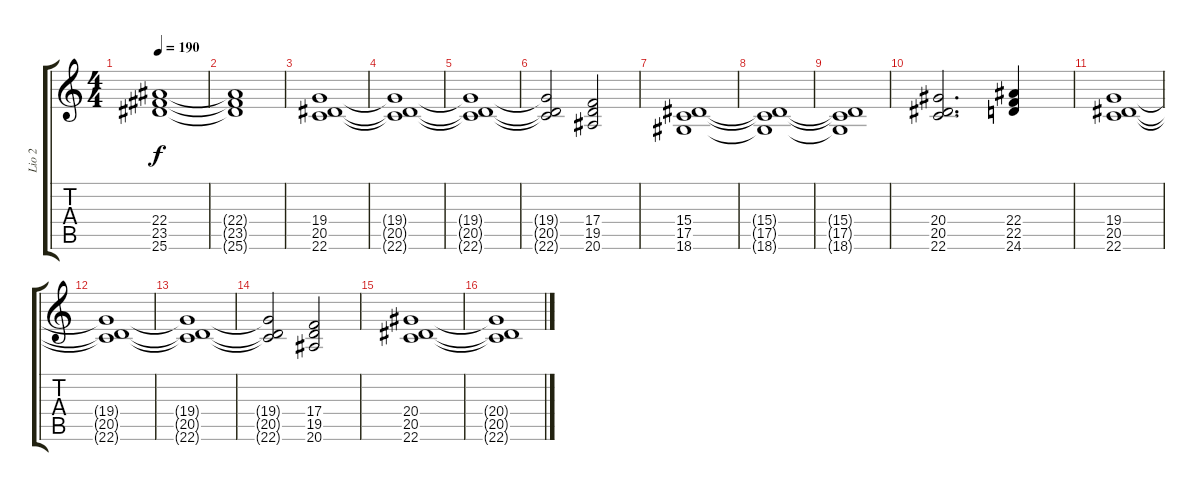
\track ("Lio 2" "Lio 2") {instrument stringensemble1}
\staff {score tabs}
\tuning (D4 A3 F3 C3 G2 D2) {hide}
\ts (4 4)
\tempo 190
\clef g2
\ks c
(22.4{t} 23.5{t} 25.6{t}).1{dy f} |
(22.4{t} 23.5{t} 25.6{t}).1 |
(19.4 20.5 22.6).1 |
(19.4{t} 20.5{t} 22.6{t}).1 |
(19.4{t} 20.5{t} 22.6{t}).1 |
(19.4{t} 20.5{t} 22.6{t}).2 (17.4 19.5 20.6).2 |
(15.4 17.5 18.6).1 |
(15.4{t} 17.5{t} 18.6{t}).1 |
(15.4{t} 17.5{t} 18.6{t}).1 |
(20.4 20.5 22.6).2{d} (22.4 22.5 24.6).4 |
(19.4 20.5 22.6).1 |
(19.4{t} 20.5{t} 22.6{t}).1 |
(19.4{t} 20.5{t} 22.6{t}).1 |
(19.4{t} 20.5{t} 22.6{t}).2 (17.4 19.5 20.6).2 |
(20.4 20.5 22.6).1 |
(20.4{t} 20.5{t} 22.6{t}).1
